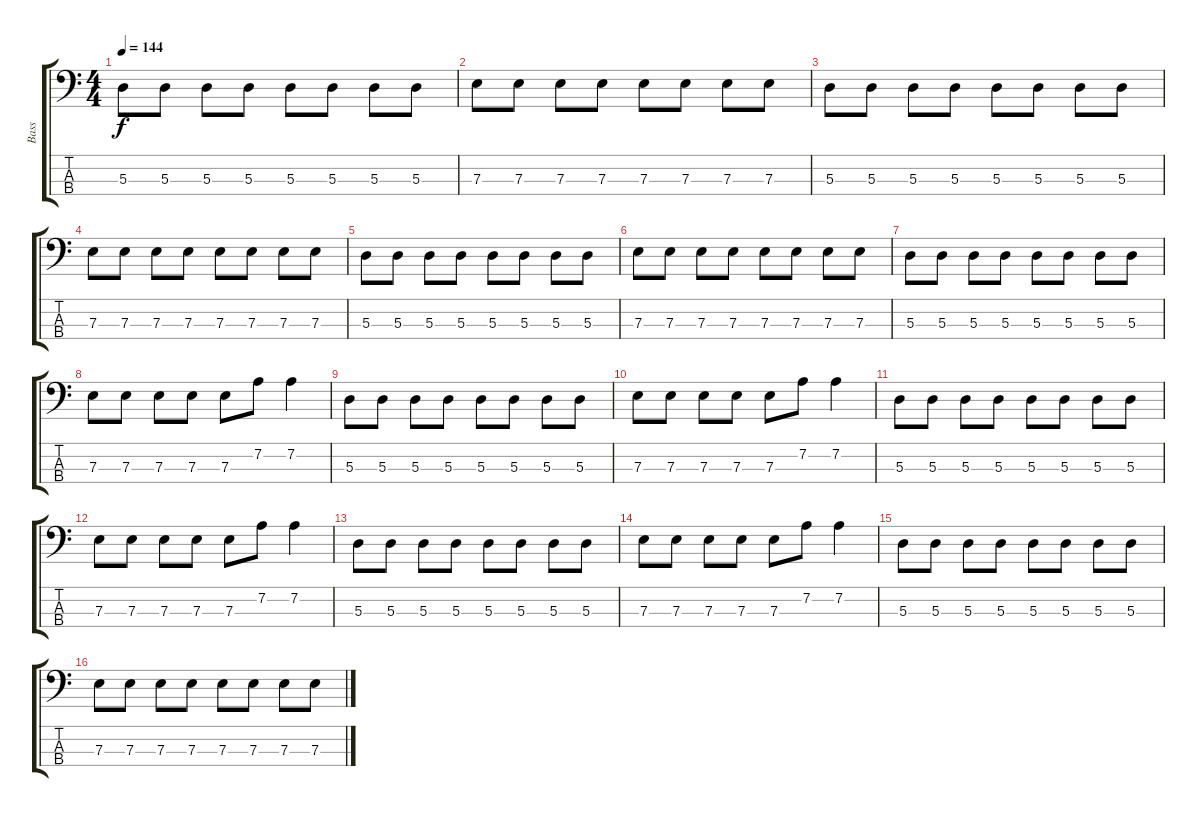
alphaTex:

\track ("Bass" "Bass") {instrument electricbasspick}
\staff {score tabs}
\tuning (G2 D2 A1 E1) {hide}
\ts (4 4)
\tempo 144
\clef f4
\ks c
5.3.8{dy f} 5.3.8 5.3.8 5.3.8 5.3.8 5.3.8 5.3.8 5.3.8 |
7.3.8 7.3.8 7.3.8 7.3.8 7.3.8 7.3.8 7.3.8 7.3.8 |
5.3.8 5.3.8 5.3.8 5.3.8 5.3.8 5.3.8 5.3.8 5.3.8 |
7.3.8 7.3.8 7.3.8 7.3.8 7.3.8 7.3.8 7.3.8 7.3.8 |
5.3.8 5.3.8 5.3.8 5.3.8 5.3.8 5.3.8 5.3.8 5.3.8 |
7.3.8 7.3.8 7.3.8 7.3.8 7.3.8 7.3.8 7.3.8 7.3.8 |
5.3.8 5.3.8 5.3.8 5.3.8 5.3.8 5.3.8 5.3.8 5.3.8 |
7.3.8 7.3.8 7.3.8 7.3.8 7.3.8 7.2.8 7.2.4 |
5.3.8 5.3.8 5.3.8 5.3.8 5.3.8 5.3.8 5.3.8 5.3.8 |
7.3.8 7.3.8 7.3.8 7.3.8 7.3.8 7.2.8 7.2.4 |
5.3.8 5.3.8 5.3.8 5.3.8 5.3.8 5.3.8 5.3.8 5.3.8 |
7.3.8 7.3.8 7.3.8 7.3.8 7.3.8 7.2.8 7.2.4 |
5.3.8 5.3.8 5.3.8 5.3.8 5.3.8 5.3.8 5.3.8 5.3.8 |
7.3.8 7.3.8 7.3.8 7.3.8 7.3.8 7.2.8 7.2.4 |
5.3.8 5.3.8 5.3.8 5.3.8 5.3.8 5.3.8 5.3.8 5.3.8 |
7.3.8 7.3.8 7.3.8 7.3.8 7.3.8 7.3.8 7.3.8 7.3.8
